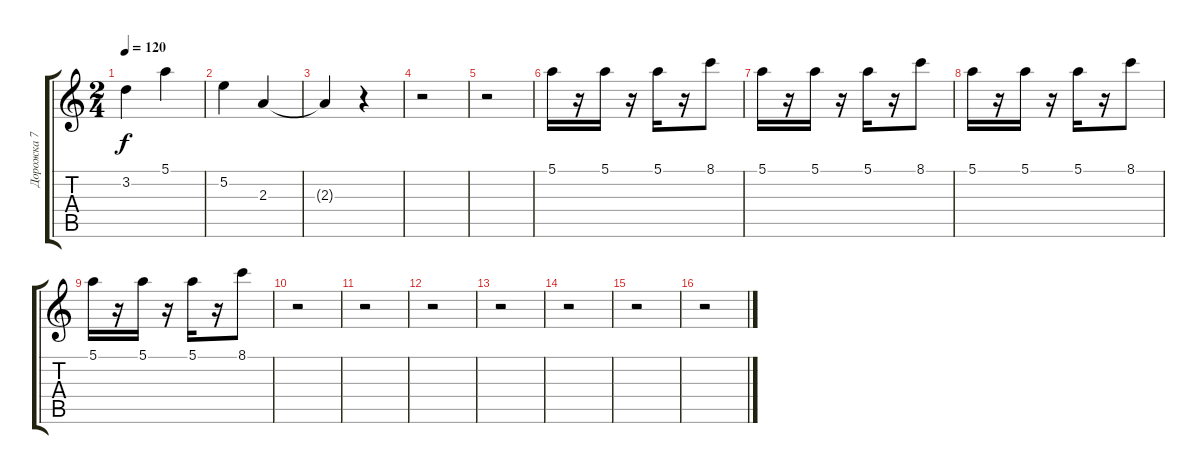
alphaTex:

\track ("Дорожка 7" "Дорожка 7") {instrument acousticguitarsteel}
\staff {score tabs}
\tuning (E4 B3 G3 D3 A2 E2) {hide}
\ts (2 4)
\tempo 120
\clef g2
\ks c
3.2.4{dy f} 5.1.4 |
5.2.4 2.3.4 |
2.3{t}.4 r.4 |
r.2 |
r.2 |
5.1.16 r.16 5.1.16 r.16 5.1.16 r.16 8.1.8 |
5.1.16 r.16 5.1.16 r.16 5.1.16 r.16 8.1.8 |
5.1.16 r.16 5.1.16 r.16 5.1.16 r.16 8.1.8 |
5.1.16 r.16 5.1.16 r.16 5.1.16 r.16 8.1.8 |
r.2 |
r.2 |
r.2 |
r.2 |
r.2 |
r.2 |
r.2
